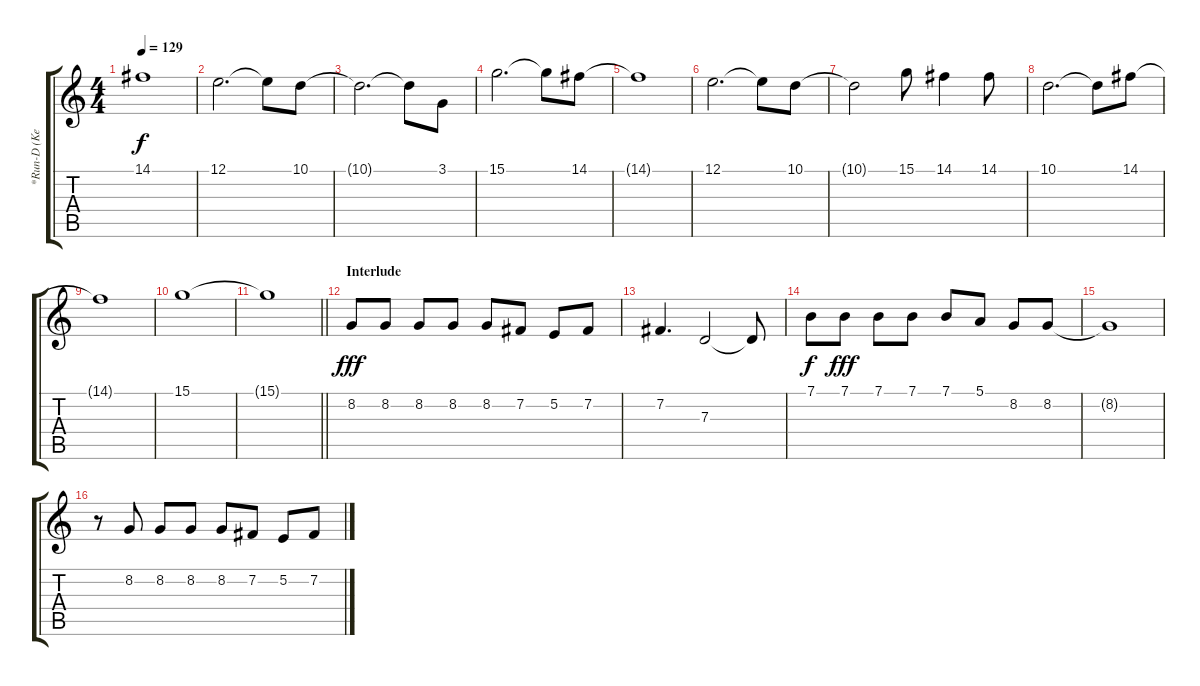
\track ("*Run-D (Keyboard 1)" "*Run-D (Ke") {instrument tremolostrings}
\staff {score tabs}
\tuning (E4 B3 G3 D3 A2 E2) {hide}
\ts (4 4)
\tempo 129
\clef g2
\ks c
14.1{t}.1{dy f} |
12.1.2{d} 12.1{t}.8 10.1.8 |
10.1{t}.2{d} 10.1{t}.8 3.1.8 |
15.1.2{d} 15.1{t}.8 14.1.8 |
14.1{t}.1 |
12.1.2{d} 12.1{t}.8 10.1.8 |
10.1{t}.2 15.1.8 14.1.4 14.1.8 |
10.1.2{d} 10.1{t}.8 14.1.8 |
14.1{t}.1 |
15.1.1 |
\barLineRight lightlight
15.1{t}.1 |
\section ("" "Interlude")
8.2.8{dy fff volume 16 instrument acousticgrandpiano} 8.2.8 8.2.8 8.2.8 8.2.8 7.2.8 5.2.8 7.2.8 |
7.2.4{d} 7.3.2 7.3{t}.8 |
7.1.8{dy f} 7.1.8{dy fff} 7.1.8 7.1.8 7.1.8 5.1.8 8.2.8 8.2.8 |
8.2{t}.1 |
r.8 8.2.8 8.2.8 8.2.8 8.2.8 7.2.8 5.2.8 7.2.8
